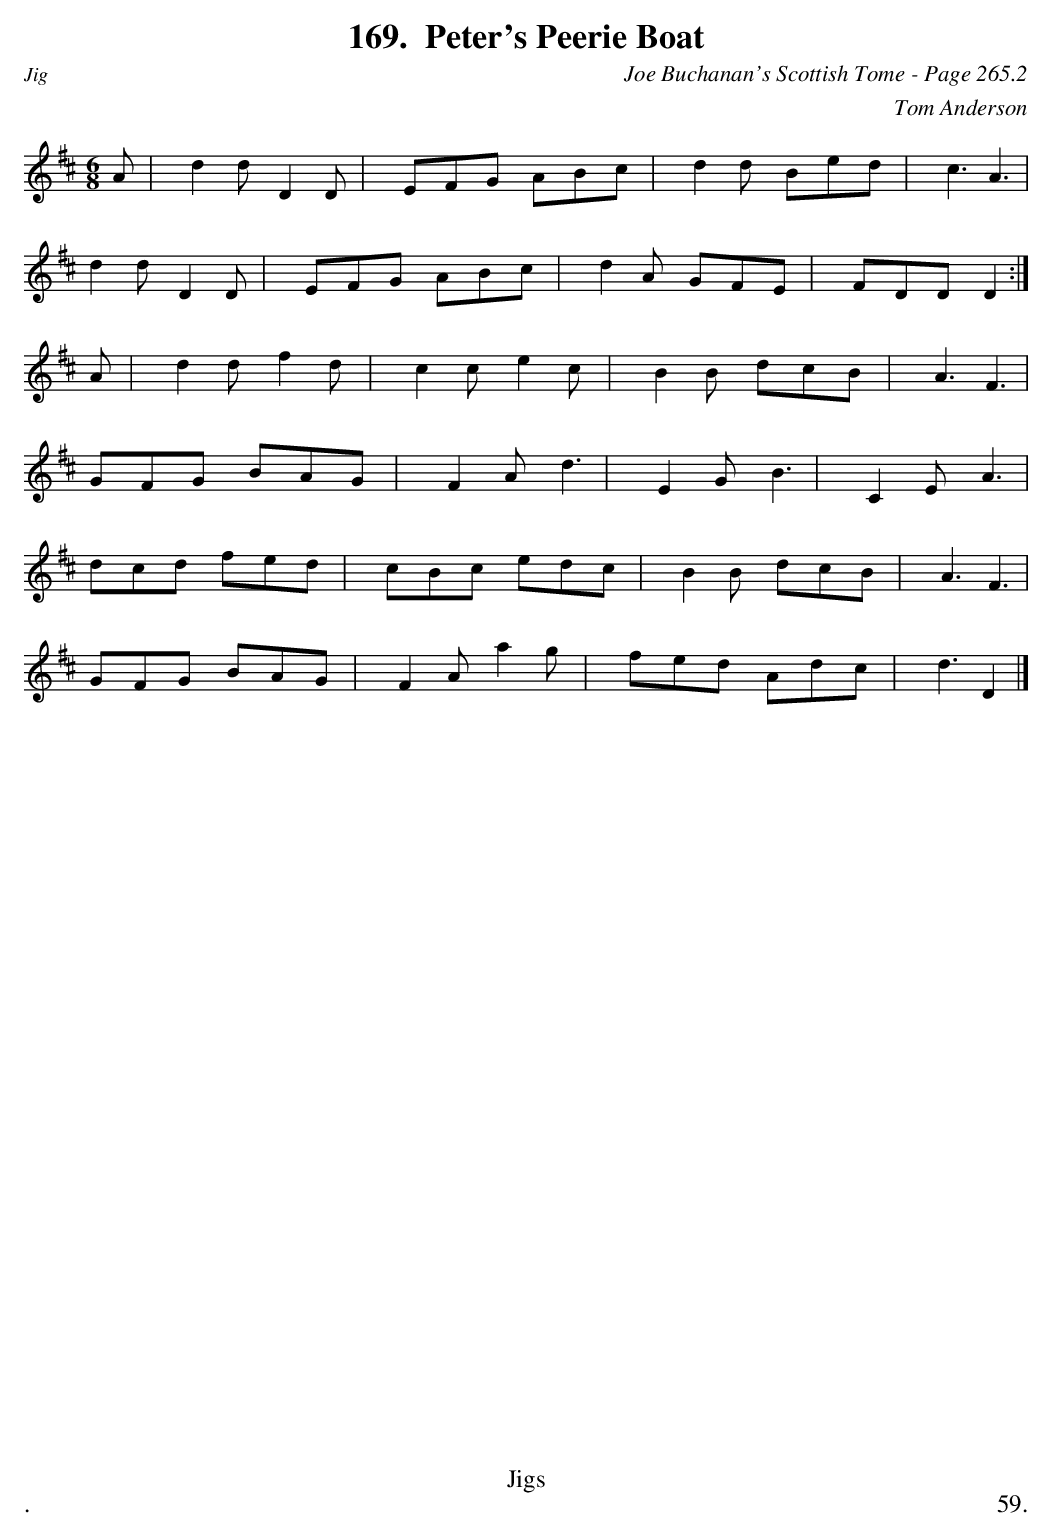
X:1
T:Peter's Peerie Boat
C:Joe Buchanan's Scottish Tome - Page 265.2
C:Tom Anderson
L:1/8
M:6/8
K:D
A | d2 d D2 D | EFG ABc | d2 d Bed | c3 A3 |
d2 d D2 D | EFG ABc | d2 A GFE | FDD D2 :|
A | d2 d f2 d | c2 c e2 c | B2 B dcB | A3 F3 |
GFG BAG | F2 A d3 | E2 G B3 | C2 E A3 |
dcd fed | cBc edc | B2 B dcB | A3 F3 |
GFG BAG | F2 A a2 g | fed Adc | d3 D2 |]
